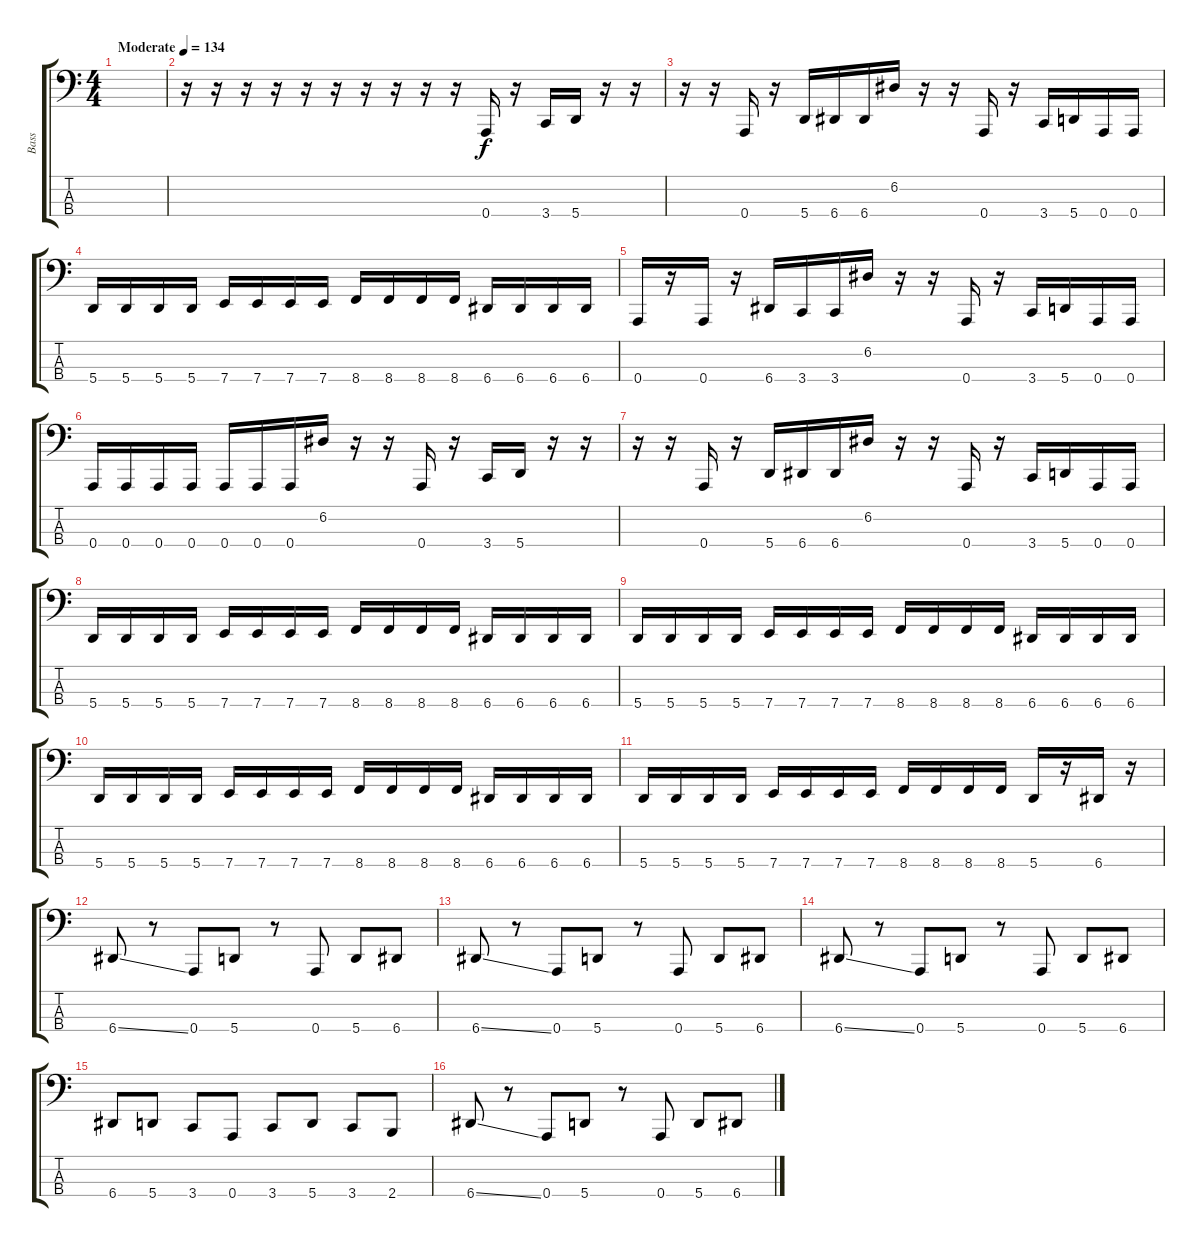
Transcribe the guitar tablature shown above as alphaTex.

\track ("Bass" "Bass") {instrument electricbassfinger}
\staff {score tabs}
\tuning (D2 A1 E1 A0) {hide}
\ts (4 4)
\tempo (134 "Moderate")
\clef f4
\ks c
|
r.16 r.16 r.16 r.16 r.16 r.16 r.16 r.16 r.16 r.16 0.4.16 r.16 3.4.16 5.4.16 r.16 r.16 |
r.16 r.16 0.4.16 r.16 5.4.16 6.4.16 6.4.16 6.2.16 r.16 r.16 0.4.16 r.16 3.4.16 5.4.16 0.4.16 0.4.16 |
5.4.16 5.4.16 5.4.16 5.4.16 7.4.16 7.4.16 7.4.16 7.4.16 8.4.16 8.4.16 8.4.16 8.4.16 6.4.16 6.4.16 6.4.16 6.4.16 |
0.4.16 r.16 0.4.16 r.16 6.4.16 3.4.16 3.4.16 6.2.16 r.16 r.16 0.4.16 r.16 3.4.16 5.4.16 0.4.16 0.4.16 |
0.4.16 0.4.16 0.4.16 0.4.16 0.4.16 0.4.16 0.4.16 6.2.16 r.16 r.16 0.4.16 r.16 3.4.16 5.4.16 r.16 r.16 |
r.16 r.16 0.4.16 r.16 5.4.16 6.4.16 6.4.16 6.2.16 r.16 r.16 0.4.16 r.16 3.4.16 5.4.16 0.4.16 0.4.16 |
5.4.16 5.4.16 5.4.16 5.4.16 7.4.16 7.4.16 7.4.16 7.4.16 8.4.16 8.4.16 8.4.16 8.4.16 6.4.16 6.4.16 6.4.16 6.4.16 |
5.4.16 5.4.16 5.4.16 5.4.16 7.4.16 7.4.16 7.4.16 7.4.16 8.4.16 8.4.16 8.4.16 8.4.16 6.4.16 6.4.16 6.4.16 6.4.16 |
5.4.16 5.4.16 5.4.16 5.4.16 7.4.16 7.4.16 7.4.16 7.4.16 8.4.16 8.4.16 8.4.16 8.4.16 6.4.16 6.4.16 6.4.16 6.4.16 |
5.4.16 5.4.16 5.4.16 5.4.16 7.4.16 7.4.16 7.4.16 7.4.16 8.4.16 8.4.16 8.4.16 8.4.16 5.4.16 r.16 6.4.16 r.16 |
6.4{ss}.8 r.8 0.4.8 5.4.8 r.8 0.4.8 5.4.8 6.4.8 |
6.4{ss}.8 r.8 0.4.8 5.4.8 r.8 0.4.8 5.4.8 6.4.8 |
6.4{ss}.8 r.8 0.4.8 5.4.8 r.8 0.4.8 5.4.8 6.4.8 |
6.4.8 5.4.8 3.4.8 0.4.8 3.4.8 5.4.8 3.4.8 2.4.8 |
6.4{ss}.8 r.8 0.4.8 5.4.8 r.8 0.4.8 5.4.8 6.4.8
